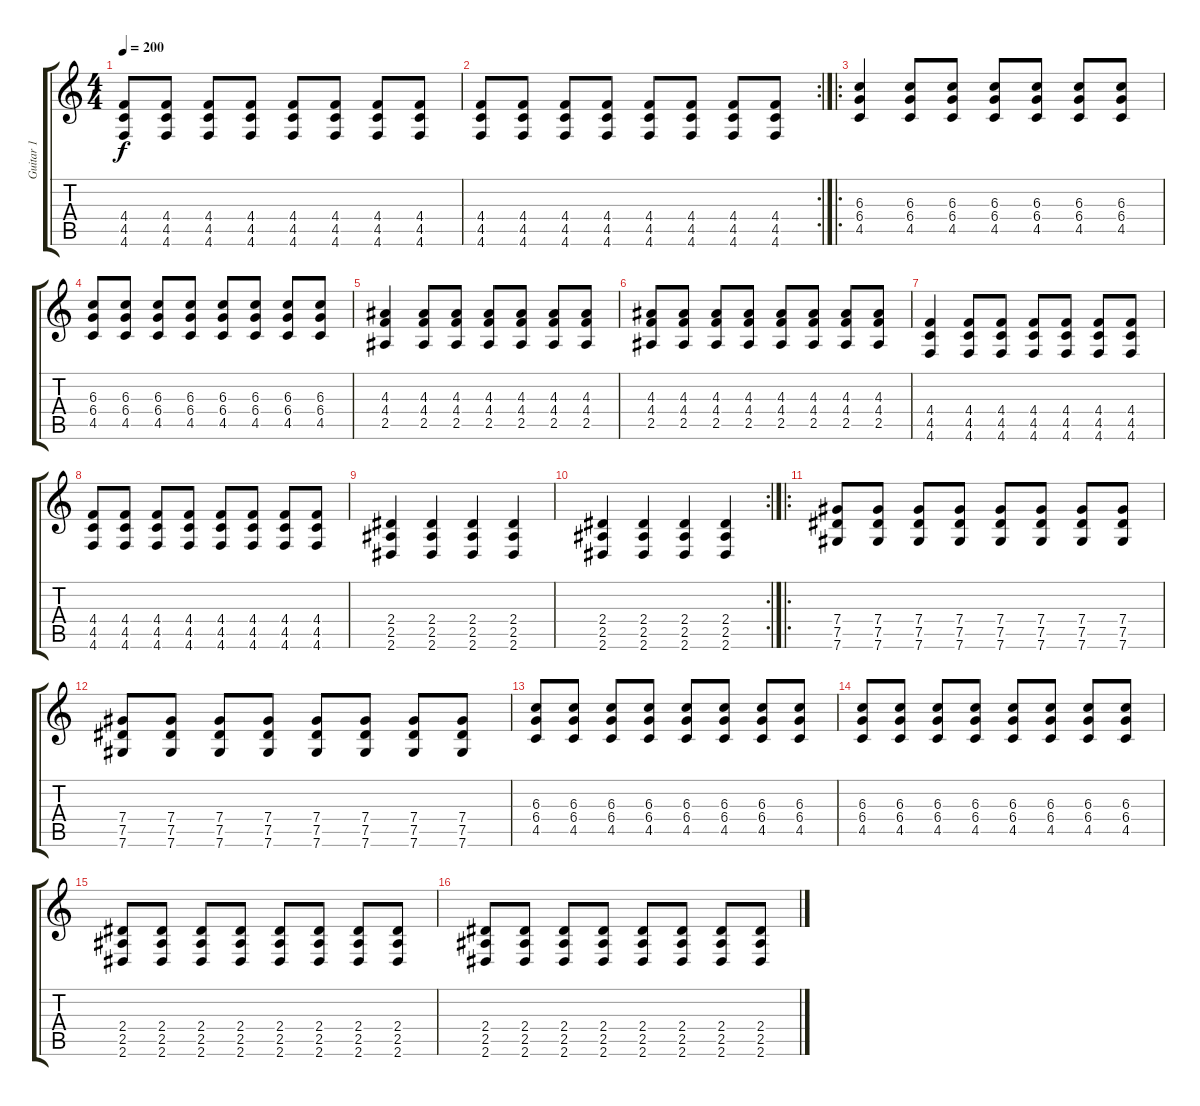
\track ("Guitar 1" "Guitar 1") {instrument distortionguitar}
\staff {score tabs}
\tuning (Eb4 Bb3 Gb3 Db3 Ab2 Db2) {hide}
\ts (4 4)
\tempo 200
\clef g2
\ks c
(4.4 4.5 4.6).8{dy f} (4.4 4.5 4.6).8 (4.4 4.5 4.6).8 (4.4 4.5 4.6).8 (4.4 4.5 4.6).8 (4.4 4.5 4.6).8 (4.4 4.5 4.6).8 (4.4 4.5 4.6).8 |
\rc 2
(4.4 4.5 4.6).8 (4.4 4.5 4.6).8 (4.4 4.5 4.6).8 (4.4 4.5 4.6).8 (4.4 4.5 4.6).8 (4.4 4.5 4.6).8 (4.4 4.5 4.6).8 (4.4 4.5 4.6).8 |
\ro
(6.3 6.4 4.5).4{instrument distortionguitar} (6.3 6.4 4.5).8{instrument electricguitarmuted} (6.3 6.4 4.5).8 (6.3 6.4 4.5).8 (6.3 6.4 4.5).8 (6.3 6.4 4.5).8 (6.3 6.4 4.5).8 |
(6.3 6.4 4.5).8 (6.3 6.4 4.5).8 (6.3 6.4 4.5).8 (6.3 6.4 4.5).8 (6.3 6.4 4.5).8 (6.3 6.4 4.5).8 (6.3 6.4 4.5).8 (6.3 6.4 4.5).8 |
(4.3 4.4 2.5).4{instrument distortionguitar} (4.3 4.4 2.5).8{instrument electricguitarmuted} (4.3 4.4 2.5).8 (4.3 4.4 2.5).8 (4.3 4.4 2.5).8 (4.3 4.4 2.5).8 (4.3 4.4 2.5).8 |
(4.3 4.4 2.5).8 (4.3 4.4 2.5).8 (4.3 4.4 2.5).8 (4.3 4.4 2.5).8 (4.3 4.4 2.5).8 (4.3 4.4 2.5).8 (4.3 4.4 2.5).8 (4.3 4.4 2.5).8 |
(4.4 4.5 4.6).4{instrument distortionguitar} (4.4 4.5 4.6).8{instrument electricguitarmuted} (4.4 4.5 4.6).8 (4.4 4.5 4.6).8 (4.4 4.5 4.6).8 (4.4 4.5 4.6).8 (4.4 4.5 4.6).8 |
(4.4 4.5 4.6).8 (4.4 4.5 4.6).8 (4.4 4.5 4.6).8 (4.4 4.5 4.6).8 (4.4 4.5 4.6).8 (4.4 4.5 4.6).8 (4.4 4.5 4.6).8 (4.4 4.5 4.6).8 |
(2.4 2.5 2.6).4{instrument distortionguitar} (2.4 2.5 2.6).4 (2.4 2.5 2.6).4 (2.4 2.5 2.6).4 |
\rc 2
(2.4 2.5 2.6).4 (2.4 2.5 2.6).4 (2.4 2.5 2.6).4 (2.4 2.5 2.6).4 |
\ro
(7.4 7.5 7.6).8 (7.4 7.5 7.6).8 (7.4 7.5 7.6).8 (7.4 7.5 7.6).8 (7.4 7.5 7.6).8 (7.4 7.5 7.6).8 (7.4 7.5 7.6).8 (7.4 7.5 7.6).8 |
(7.4 7.5 7.6).8 (7.4 7.5 7.6).8 (7.4 7.5 7.6).8 (7.4 7.5 7.6).8 (7.4 7.5 7.6).8 (7.4 7.5 7.6).8 (7.4 7.5 7.6).8 (7.4 7.5 7.6).8 |
(6.3 6.4 4.5).8 (6.3 6.4 4.5).8 (6.3 6.4 4.5).8 (6.3 6.4 4.5).8 (6.3 6.4 4.5).8 (6.3 6.4 4.5).8 (6.3 6.4 4.5).8 (6.3 6.4 4.5).8 |
(6.3 6.4 4.5).8 (6.3 6.4 4.5).8 (6.3 6.4 4.5).8 (6.3 6.4 4.5).8 (6.3 6.4 4.5).8 (6.3 6.4 4.5).8 (6.3 6.4 4.5).8 (6.3 6.4 4.5).8 |
(2.4 2.5 2.6).8 (2.4 2.5 2.6).8 (2.4 2.5 2.6).8 (2.4 2.5 2.6).8 (2.4 2.5 2.6).8 (2.4 2.5 2.6).8 (2.4 2.5 2.6).8 (2.4 2.5 2.6).8 |
(2.4 2.5 2.6).8 (2.4 2.5 2.6).8 (2.4 2.5 2.6).8 (2.4 2.5 2.6).8 (2.4 2.5 2.6).8 (2.4 2.5 2.6).8 (2.4 2.5 2.6).8 (2.4 2.5 2.6).8
